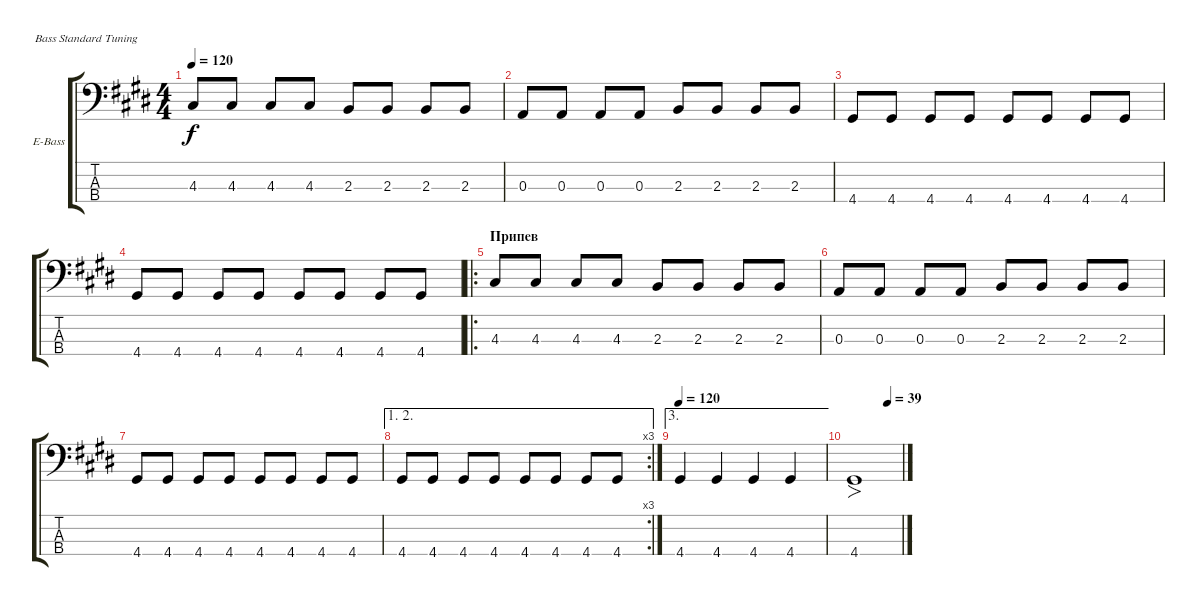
\defaultSystemsLayout 4
\bracketExtendMode groupsimilarinstruments
\firstSystemTrackNameOrientation horizontal
\otherSystemsTrackNameOrientation horizontal
\track ("Electric Bass" "E-Bass") {instrument electricbassfinger}
\staff {score tabs}
\tuning (G2 D2 A1 E1)
\ts (4 4)
\tempo 120
\clef f4
\ks c#minor
4.3.8{dy f} 4.3.8 4.3.8 4.3.8 2.3.8 2.3.8 2.3.8 2.3.8 |
0.3.8 0.3.8 0.3.8 0.3.8 2.3.8 2.3.8 2.3.8 2.3.8 |
4.4.8 4.4.8 4.4.8 4.4.8 4.4.8 4.4.8 4.4.8 4.4.8 |
4.4.8 4.4.8 4.4.8 4.4.8 4.4.8 4.4.8 4.4.8 4.4.8 |
\ro
\section ("" "Припев")
4.3.8 4.3.8 4.3.8 4.3.8 2.3.8 2.3.8 2.3.8 2.3.8 |
0.3.8 0.3.8 0.3.8 0.3.8 2.3.8 2.3.8 2.3.8 2.3.8 |
4.4.8 4.4.8 4.4.8 4.4.8 4.4.8 4.4.8 4.4.8 4.4.8 |
\ae (1 2)
\rc 3
4.4.8 4.4.8 4.4.8 4.4.8 4.4.8 4.4.8 4.4.8 4.4.8 |
\ae 3
\tempo 120
4.4.4 4.4.4 4.4.4 4.4.4 |
\tempo (39 0.70625)
4.4.1{fo}
